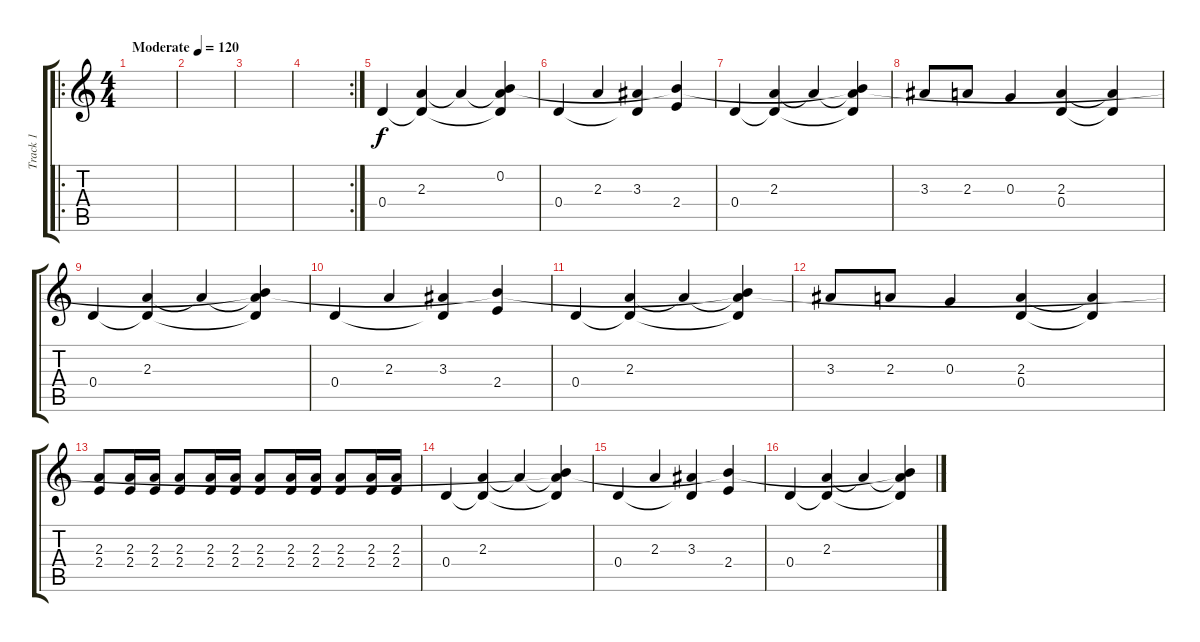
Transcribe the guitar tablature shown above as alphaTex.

\track ("Track 1" "Track 1") {instrument distortionguitar}
\staff {score tabs}
\tuning (E4 B3 G3 D3 A2 E2) {hide}
\ro
\ts (4 4)
\tempo (120 "Moderate")
\clef g2
\ks c
|
|
|
\rc 2
|
0.4.4 (2.3 0.4{t}).4 2.3{t}.4 (0.2 2.3{t} 0.4{t}).4 |
0.4.4 2.3.4 (3.3 0.4{t}).4 (0.2{t} 2.4).4 |
0.4.4 (2.3 0.4{t}).4 2.3{t}.4 (0.2{t} 2.3{t} 0.4{t}).4 |
3.3.8 2.3.8 0.3.4 (2.3 0.4).4 (2.3{t} 0.4{t}).4 |
0.4.4 (2.3 0.4{t}).4 2.3{t}.4 (0.2{t} 2.3{t} 0.4{t}).4 |
0.4.4 2.3.4 (3.3 0.4{t}).4 (0.2{t} 2.4).4 |
0.4.4 (2.3 0.4{t}).4 2.3{t}.4 (0.2{t} 2.3{t} 0.4{t}).4 |
3.3.8 2.3.8 0.3.4 (2.3 0.4).4 (2.3{t} 0.4{t}).4 |
(2.3 2.4).8 (2.3 2.4).16 (2.3 2.4).16 (2.3 2.4).8 (2.3 2.4).16 (2.3 2.4).16 (2.3 2.4).8 (2.3 2.4).16 (2.3 2.4).16 (2.3 2.4).8 (2.3 2.4).16 (2.3 2.4).16 |
0.4.4 (2.3 0.4{t}).4 2.3{t}.4 (0.2{t} 2.3{t} 0.4{t}).4 |
0.4.4 2.3.4 (3.3 0.4{t}).4 (0.2{t} 2.4).4 |
0.4.4 (2.3 0.4{t}).4 2.3{t}.4 (0.2{t} 2.3{t} 0.4{t}).4
